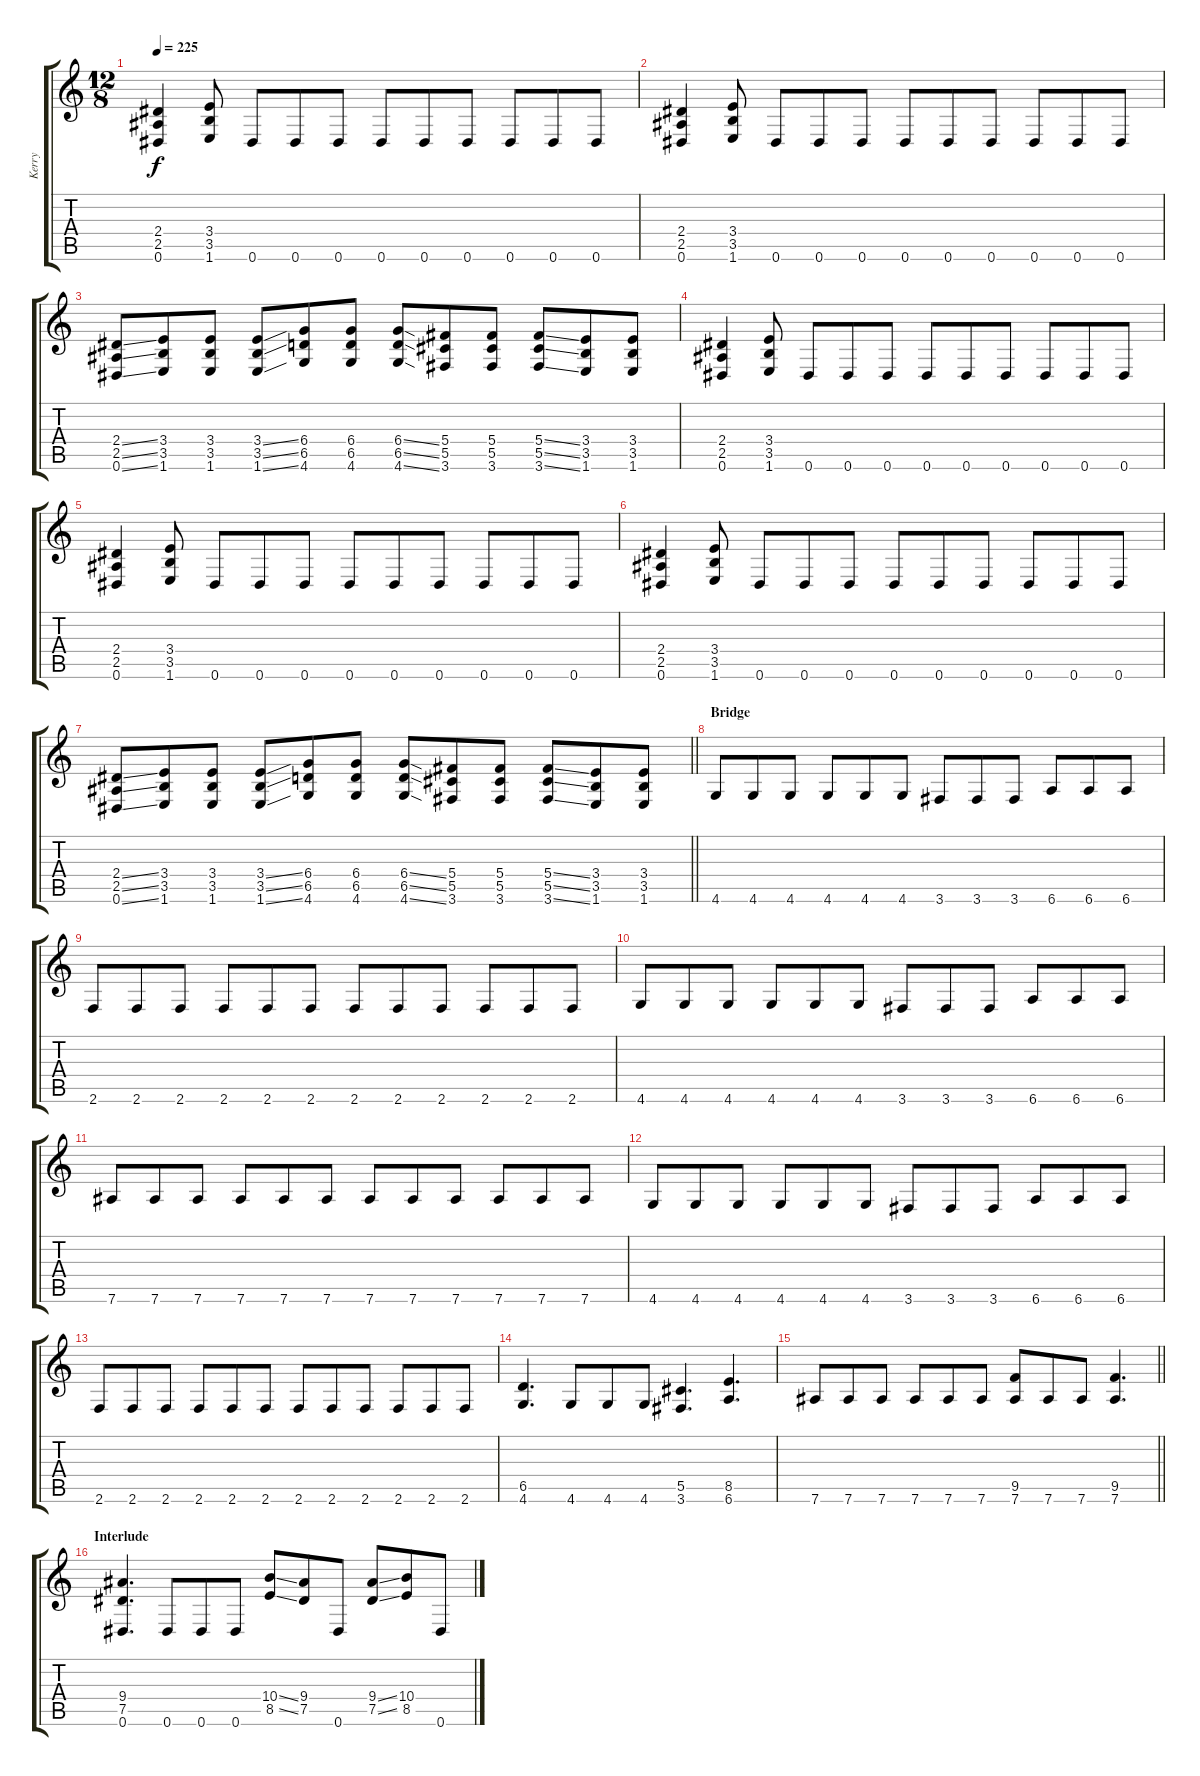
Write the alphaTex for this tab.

\track ("Kerry" "Kerry") {instrument distortionguitar}
\staff {score tabs}
\tuning (Eb4 Bb3 Gb3 Db3 Ab2 Eb2) {hide}
\ts (12 8)
\tempo 225
\clef g2
\ks c
(2.4 2.5 0.6).4{dy f} (3.4 3.5 1.6).8 0.6.8 0.6.8 0.6.8 0.6.8 0.6.8 0.6.8 0.6.8 0.6.8 0.6.8 |
(2.4 2.5 0.6).4 (3.4 3.5 1.6).8 0.6.8 0.6.8 0.6.8 0.6.8 0.6.8 0.6.8 0.6.8 0.6.8 0.6.8 |
(2.4{ss} 2.5{ss} 0.6{ss}).8 (3.4 3.5 1.6).8 (3.4 3.5 1.6).8 (3.4{ss} 3.5{ss} 1.6{ss}).8 (6.4 6.5 4.6).8 (6.4 6.5 4.6).8 (6.4{ss} 6.5{ss} 4.6{ss}).8 (5.4 5.5 3.6).8 (5.4 5.5 3.6).8 (5.4{ss} 5.5{ss} 3.6{ss}).8 (3.4 3.5 1.6).8 (3.4 3.5 1.6).8 |
(2.4 2.5 0.6).4 (3.4 3.5 1.6).8 0.6.8 0.6.8 0.6.8 0.6.8 0.6.8 0.6.8 0.6.8 0.6.8 0.6.8 |
(2.4 2.5 0.6).4 (3.4 3.5 1.6).8 0.6.8 0.6.8 0.6.8 0.6.8 0.6.8 0.6.8 0.6.8 0.6.8 0.6.8 |
(2.4 2.5 0.6).4 (3.4 3.5 1.6).8 0.6.8 0.6.8 0.6.8 0.6.8 0.6.8 0.6.8 0.6.8 0.6.8 0.6.8 |
\barLineRight lightlight
(2.4{ss} 2.5{ss} 0.6{ss}).8 (3.4 3.5 1.6).8 (3.4 3.5 1.6).8 (3.4{ss} 3.5{ss} 1.6{ss}).8 (6.4 6.5 4.6).8 (6.4 6.5 4.6).8 (6.4{ss} 6.5{ss} 4.6{ss}).8 (5.4 5.5 3.6).8 (5.4 5.5 3.6).8 (5.4{ss} 5.5{ss} 3.6{ss}).8 (3.4 3.5 1.6).8 (3.4 3.5 1.6).8 |
\section ("" "Bridge")
4.6.8 4.6.8 4.6.8 4.6.8 4.6.8 4.6.8 3.6.8 3.6.8 3.6.8 6.6.8 6.6.8 6.6.8 |
2.6.8 2.6.8 2.6.8 2.6.8 2.6.8 2.6.8 2.6.8 2.6.8 2.6.8 2.6.8 2.6.8 2.6.8 |
4.6.8 4.6.8 4.6.8 4.6.8 4.6.8 4.6.8 3.6.8 3.6.8 3.6.8 6.6.8 6.6.8 6.6.8 |
7.6.8 7.6.8 7.6.8 7.6.8 7.6.8 7.6.8 7.6.8 7.6.8 7.6.8 7.6.8 7.6.8 7.6.8 |
4.6.8 4.6.8 4.6.8 4.6.8 4.6.8 4.6.8 3.6.8 3.6.8 3.6.8 6.6.8 6.6.8 6.6.8 |
2.6.8 2.6.8 2.6.8 2.6.8 2.6.8 2.6.8 2.6.8 2.6.8 2.6.8 2.6.8 2.6.8 2.6.8 |
(6.5 4.6).4{d} 4.6.8 4.6.8 4.6.8 (5.5 3.6).4{d} (8.5 6.6).4{d} |
\barLineRight lightlight
7.6.8 7.6.8 7.6.8 7.6.8 7.6.8 7.6.8 (9.5 7.6).8 7.6.8 7.6.8 (9.5 7.6).4{d} |
\section ("" "Interlude")
(9.4 7.5 0.6).4{d} 0.6.8 0.6.8 0.6.8 (10.4{ss} 8.5{ss}).8 (9.4 7.5).8 0.6.8 (9.4{ss} 7.5{ss}).8 (10.4 8.5).8 0.6.8
